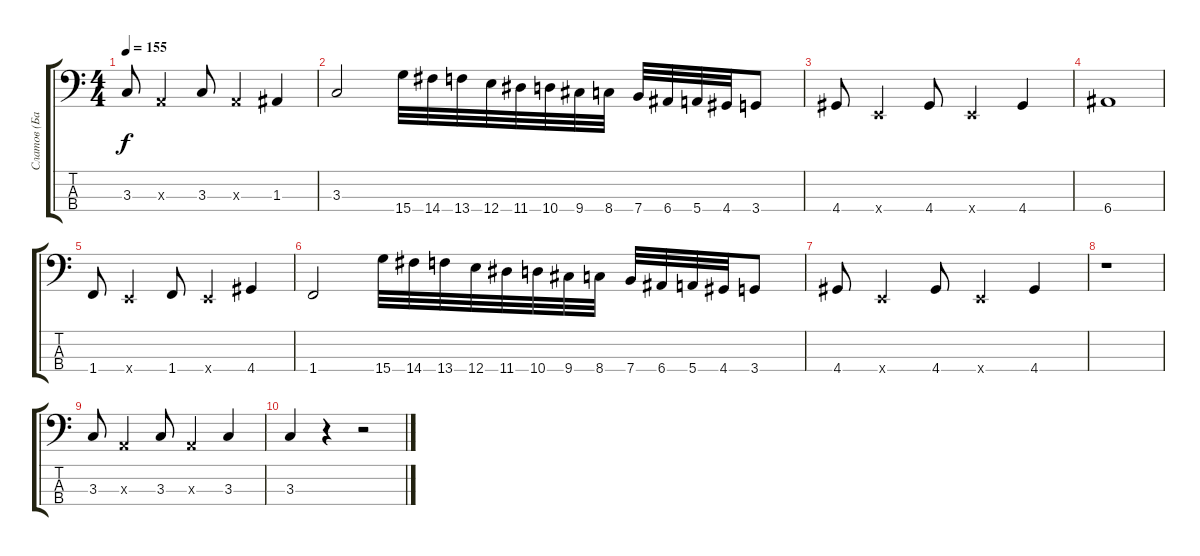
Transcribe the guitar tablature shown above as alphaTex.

\track ("Слатов (Бас)" "Слатов (Ба") {instrument electricbassfinger}
\staff {score tabs}
\tuning (G2 D2 A1 E1) {hide}
\ts (4 4)
\tempo 155
\clef f4
\ks c
3.3.8{dy f} 0.3{x}.4 3.3.8 0.3{x}.4 1.3.4 |
3.3.2 15.4.32{instrument guitarfretnoise} 14.4.32 13.4.32 12.4.32 11.4.32 10.4.32 9.4.32 8.4.32 7.4.32 6.4.32 5.4.32 4.4.32 3.4.8 |
4.4.8{instrument electricbassfinger} 0.4{x}.4 4.4.8 0.4{x}.4 4.4.4 |
6.4.1 |
1.4.8 0.4{x}.4 1.4.8 0.4{x}.4 4.4.4 |
1.4.2 15.4.32{instrument guitarfretnoise} 14.4.32 13.4.32 12.4.32 11.4.32 10.4.32 9.4.32 8.4.32 7.4.32 6.4.32 5.4.32 4.4.32 3.4.8 |
4.4.8{instrument electricbassfinger} 0.4{x}.4 4.4.8 0.4{x}.4 4.4.4 |
r.1 |
3.3.8 0.3{x}.4 3.3.8 0.3{x}.4 3.3.4 |
3.3.4 r.4 r.2
